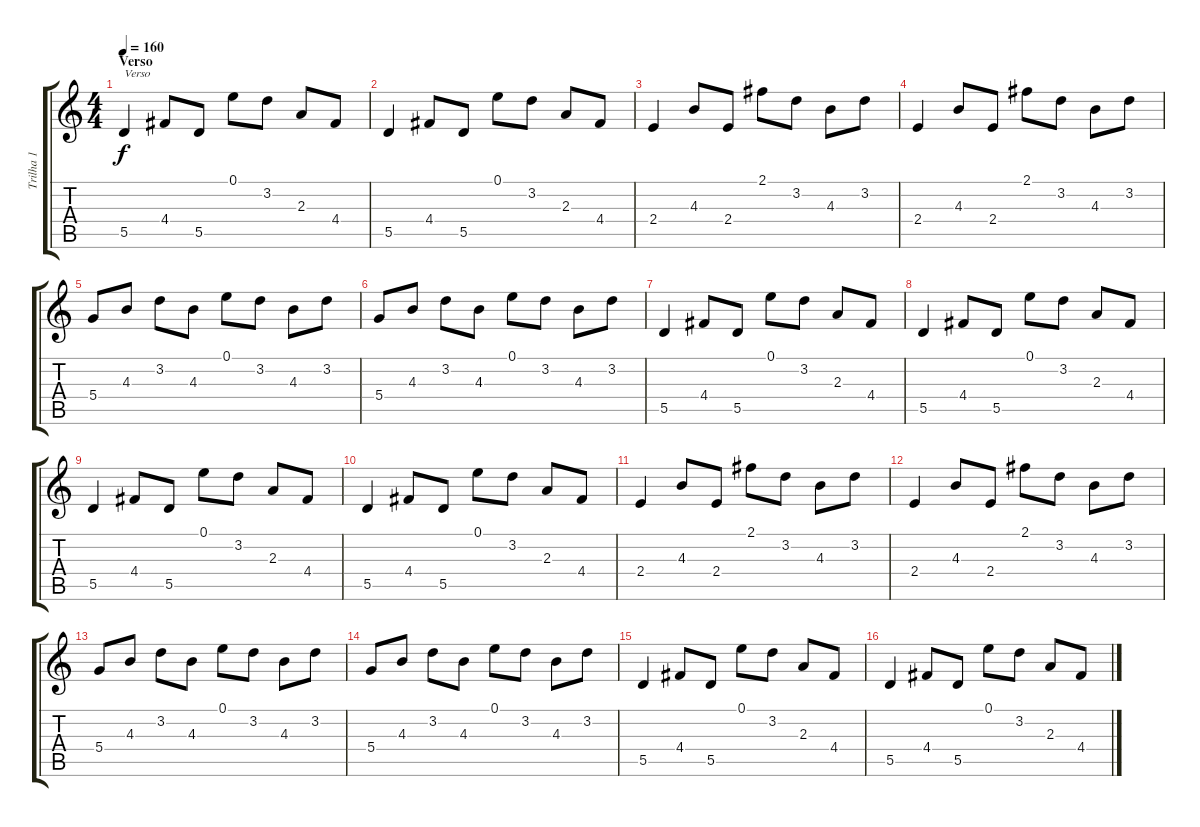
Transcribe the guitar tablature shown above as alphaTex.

\track ("Trilha 1" "Trilha 1") {instrument electricguitarclean}
\staff {score tabs}
\tuning (E4 B3 G3 D3 A2 E2) {hide}
\ts (4 4)
\section ("" "Verso")
\tempo 160
\clef g2
\ks c
5.5.4{txt "Verso" dy f} 4.4.8 5.5.8 0.1.8 3.2.8 2.3.8 4.4.8 |
5.5.4 4.4.8 5.5.8 0.1.8 3.2.8 2.3.8 4.4.8 |
2.4.4 4.3.8 2.4.8 2.1.8 3.2.8 4.3.8 3.2.8 |
2.4.4 4.3.8 2.4.8 2.1.8 3.2.8 4.3.8 3.2.8 |
5.4.8 4.3.8 3.2.8 4.3.8 0.1.8 3.2.8 4.3.8 3.2.8 |
5.4.8 4.3.8 3.2.8 4.3.8 0.1.8 3.2.8 4.3.8 3.2.8 |
5.5.4 4.4.8 5.5.8 0.1.8 3.2.8 2.3.8 4.4.8 |
5.5.4 4.4.8 5.5.8 0.1.8 3.2.8 2.3.8 4.4.8 |
5.5.4 4.4.8 5.5.8 0.1.8 3.2.8 2.3.8 4.4.8 |
5.5.4 4.4.8 5.5.8 0.1.8 3.2.8 2.3.8 4.4.8 |
2.4.4 4.3.8 2.4.8 2.1.8 3.2.8 4.3.8 3.2.8 |
2.4.4 4.3.8 2.4.8 2.1.8 3.2.8 4.3.8 3.2.8 |
5.4.8 4.3.8 3.2.8 4.3.8 0.1.8 3.2.8 4.3.8 3.2.8 |
5.4.8 4.3.8 3.2.8 4.3.8 0.1.8 3.2.8 4.3.8 3.2.8 |
5.5.4 4.4.8 5.5.8 0.1.8 3.2.8 2.3.8 4.4.8 |
5.5.4 4.4.8 5.5.8 0.1.8 3.2.8 2.3.8 4.4.8
